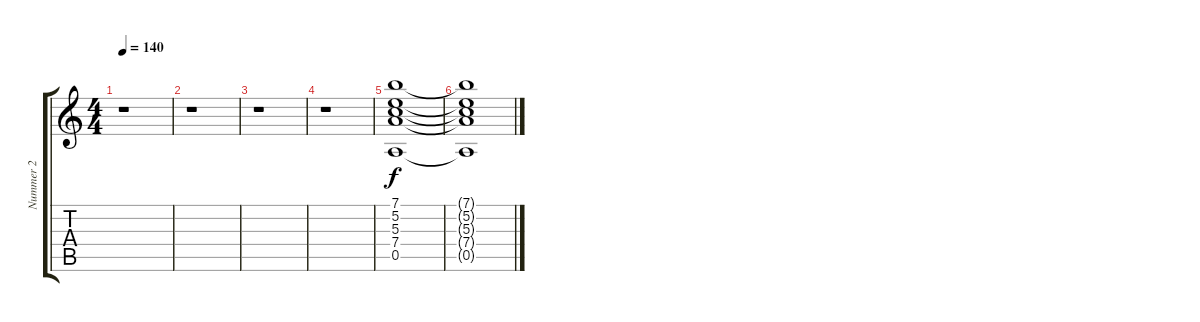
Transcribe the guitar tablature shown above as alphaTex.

\track ("Nummer 2" "Nummer 2") {instrument electricguitarclean}
\staff {score tabs}
\tuning (E4 B3 G3 D3 A2 E2) {hide}
\ts (4 4)
\tempo 140
\clef g2
\ks c
r.1{dy f} |
r.1 |
r.1 |
r.1 |
(7.1 5.2 5.3 7.4 0.5).1 |
(7.1{t} 5.2{t} 5.3{t} 7.4{t} 0.5{t}).1
